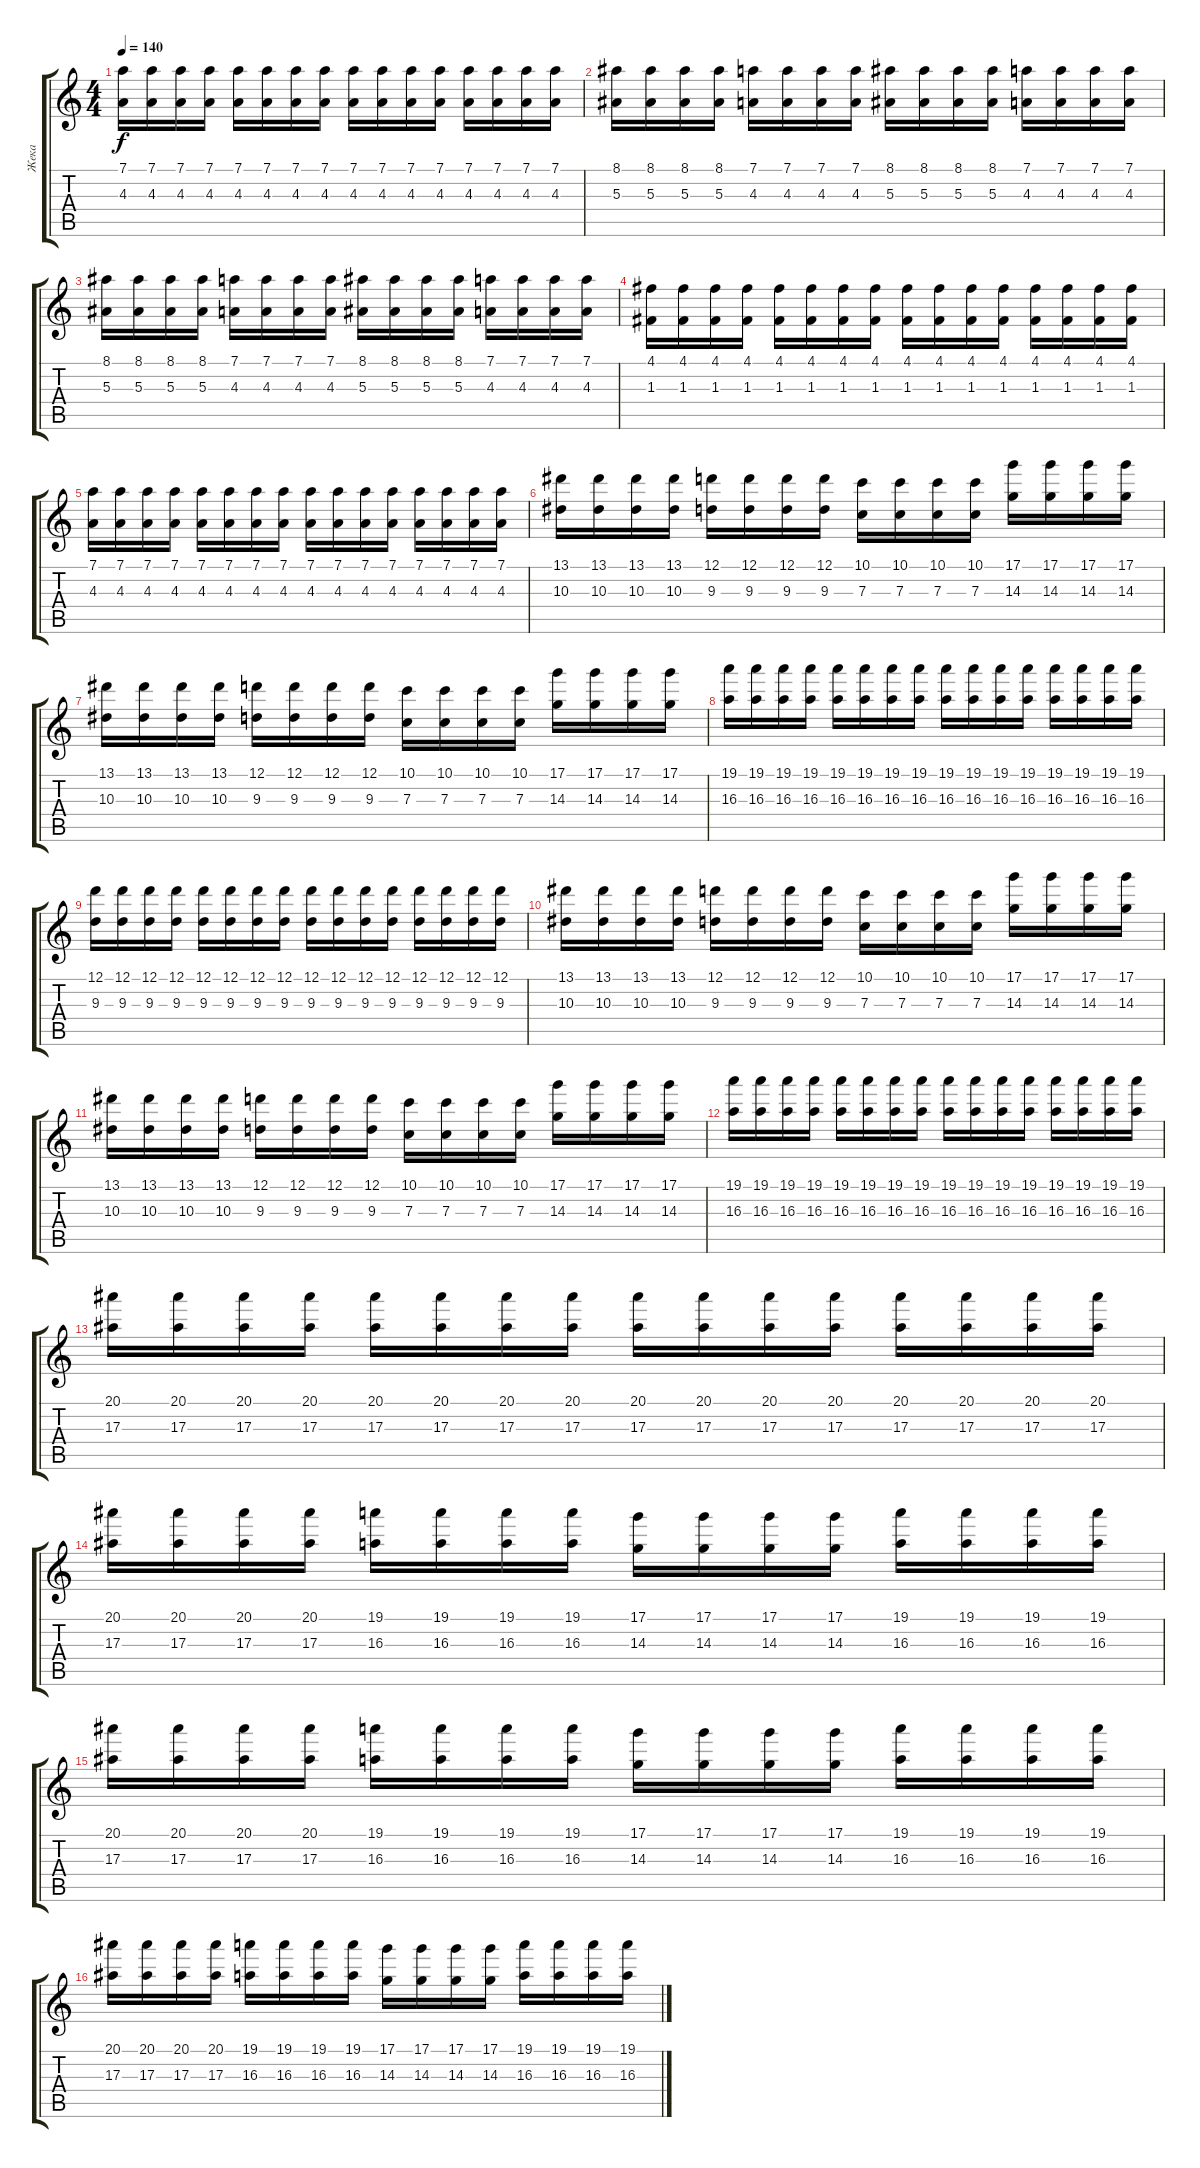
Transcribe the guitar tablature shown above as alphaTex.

\track ("Жека" "Жека") {instrument electricguitarjazz}
\staff {score tabs}
\tuning (D4 A3 F3 C3 G2 C2) {hide}
\ts (4 4)
\tempo 140
\clef g2
\ks c
(7.1 4.3).16{dy f} (7.1 4.3).16 (7.1 4.3).16 (7.1 4.3).16 (7.1 4.3).16 (7.1 4.3).16 (7.1 4.3).16 (7.1 4.3).16 (7.1 4.3).16 (7.1 4.3).16 (7.1 4.3).16 (7.1 4.3).16 (7.1 4.3).16 (7.1 4.3).16 (7.1 4.3).16 (7.1 4.3).16 |
(8.1 5.3).16 (8.1 5.3).16 (8.1 5.3).16 (8.1 5.3).16 (7.1 4.3).16 (7.1 4.3).16 (7.1 4.3).16 (7.1 4.3).16 (8.1 5.3).16 (8.1 5.3).16 (8.1 5.3).16 (8.1 5.3).16 (7.1 4.3).16 (7.1 4.3).16 (7.1 4.3).16 (7.1 4.3).16 |
(8.1 5.3).16 (8.1 5.3).16 (8.1 5.3).16 (8.1 5.3).16 (7.1 4.3).16 (7.1 4.3).16 (7.1 4.3).16 (7.1 4.3).16 (8.1 5.3).16 (8.1 5.3).16 (8.1 5.3).16 (8.1 5.3).16 (7.1 4.3).16 (7.1 4.3).16 (7.1 4.3).16 (7.1 4.3).16 |
(4.1 1.3).16 (4.1 1.3).16 (4.1 1.3).16 (4.1 1.3).16 (4.1 1.3).16 (4.1 1.3).16 (4.1 1.3).16 (4.1 1.3).16 (4.1 1.3).16 (4.1 1.3).16 (4.1 1.3).16 (4.1 1.3).16 (4.1 1.3).16 (4.1 1.3).16 (4.1 1.3).16 (4.1 1.3).16 |
(7.1 4.3).16 (7.1 4.3).16 (7.1 4.3).16 (7.1 4.3).16 (7.1 4.3).16 (7.1 4.3).16 (7.1 4.3).16 (7.1 4.3).16 (7.1 4.3).16 (7.1 4.3).16 (7.1 4.3).16 (7.1 4.3).16 (7.1 4.3).16 (7.1 4.3).16 (7.1 4.3).16 (7.1 4.3).16 |
(13.1 10.3).16 (13.1 10.3).16 (13.1 10.3).16 (13.1 10.3).16 (12.1 9.3).16 (12.1 9.3).16 (12.1 9.3).16 (12.1 9.3).16 (10.1 7.3).16 (10.1 7.3).16 (10.1 7.3).16 (10.1 7.3).16 (17.1 14.3).16 (17.1 14.3).16 (17.1 14.3).16 (17.1 14.3).16 |
(13.1 10.3).16 (13.1 10.3).16 (13.1 10.3).16 (13.1 10.3).16 (12.1 9.3).16 (12.1 9.3).16 (12.1 9.3).16 (12.1 9.3).16 (10.1 7.3).16 (10.1 7.3).16 (10.1 7.3).16 (10.1 7.3).16 (17.1 14.3).16 (17.1 14.3).16 (17.1 14.3).16 (17.1 14.3).16 |
(19.1 16.3).16 (19.1 16.3).16 (19.1 16.3).16 (19.1 16.3).16 (19.1 16.3).16 (19.1 16.3).16 (19.1 16.3).16 (19.1 16.3).16 (19.1 16.3).16 (19.1 16.3).16 (19.1 16.3).16 (19.1 16.3).16 (19.1 16.3).16 (19.1 16.3).16 (19.1 16.3).16 (19.1 16.3).16 |
(12.1 9.3).16 (12.1 9.3).16 (12.1 9.3).16 (12.1 9.3).16 (12.1 9.3).16 (12.1 9.3).16 (12.1 9.3).16 (12.1 9.3).16 (12.1 9.3).16 (12.1 9.3).16 (12.1 9.3).16 (12.1 9.3).16 (12.1 9.3).16 (12.1 9.3).16 (12.1 9.3).16 (12.1 9.3).16 |
(13.1 10.3).16 (13.1 10.3).16 (13.1 10.3).16 (13.1 10.3).16 (12.1 9.3).16 (12.1 9.3).16 (12.1 9.3).16 (12.1 9.3).16 (10.1 7.3).16 (10.1 7.3).16 (10.1 7.3).16 (10.1 7.3).16 (17.1 14.3).16 (17.1 14.3).16 (17.1 14.3).16 (17.1 14.3).16 |
(13.1 10.3).16 (13.1 10.3).16 (13.1 10.3).16 (13.1 10.3).16 (12.1 9.3).16 (12.1 9.3).16 (12.1 9.3).16 (12.1 9.3).16 (10.1 7.3).16 (10.1 7.3).16 (10.1 7.3).16 (10.1 7.3).16 (17.1 14.3).16 (17.1 14.3).16 (17.1 14.3).16 (17.1 14.3).16 |
(19.1 16.3).16 (19.1 16.3).16 (19.1 16.3).16 (19.1 16.3).16 (19.1 16.3).16 (19.1 16.3).16 (19.1 16.3).16 (19.1 16.3).16 (19.1 16.3).16 (19.1 16.3).16 (19.1 16.3).16 (19.1 16.3).16 (19.1 16.3).16 (19.1 16.3).16 (19.1 16.3).16 (19.1 16.3).16 |
(20.1 17.3).16 (20.1 17.3).16 (20.1 17.3).16 (20.1 17.3).16 (20.1 17.3).16 (20.1 17.3).16 (20.1 17.3).16 (20.1 17.3).16 (20.1 17.3).16 (20.1 17.3).16 (20.1 17.3).16 (20.1 17.3).16 (20.1 17.3).16 (20.1 17.3).16 (20.1 17.3).16 (20.1 17.3).16 |
(20.1 17.3).16 (20.1 17.3).16 (20.1 17.3).16 (20.1 17.3).16 (19.1 16.3).16 (19.1 16.3).16 (19.1 16.3).16 (19.1 16.3).16 (17.1 14.3).16 (17.1 14.3).16 (17.1 14.3).16 (17.1 14.3).16 (19.1 16.3).16 (19.1 16.3).16 (19.1 16.3).16 (19.1 16.3).16 |
(20.1 17.3).16 (20.1 17.3).16 (20.1 17.3).16 (20.1 17.3).16 (19.1 16.3).16 (19.1 16.3).16 (19.1 16.3).16 (19.1 16.3).16 (17.1 14.3).16 (17.1 14.3).16 (17.1 14.3).16 (17.1 14.3).16 (19.1 16.3).16 (19.1 16.3).16 (19.1 16.3).16 (19.1 16.3).16 |
(20.1 17.3).16 (20.1 17.3).16 (20.1 17.3).16 (20.1 17.3).16 (19.1 16.3).16 (19.1 16.3).16 (19.1 16.3).16 (19.1 16.3).16 (17.1 14.3).16 (17.1 14.3).16 (17.1 14.3).16 (17.1 14.3).16 (19.1 16.3).16 (19.1 16.3).16 (19.1 16.3).16 (19.1 16.3).16
